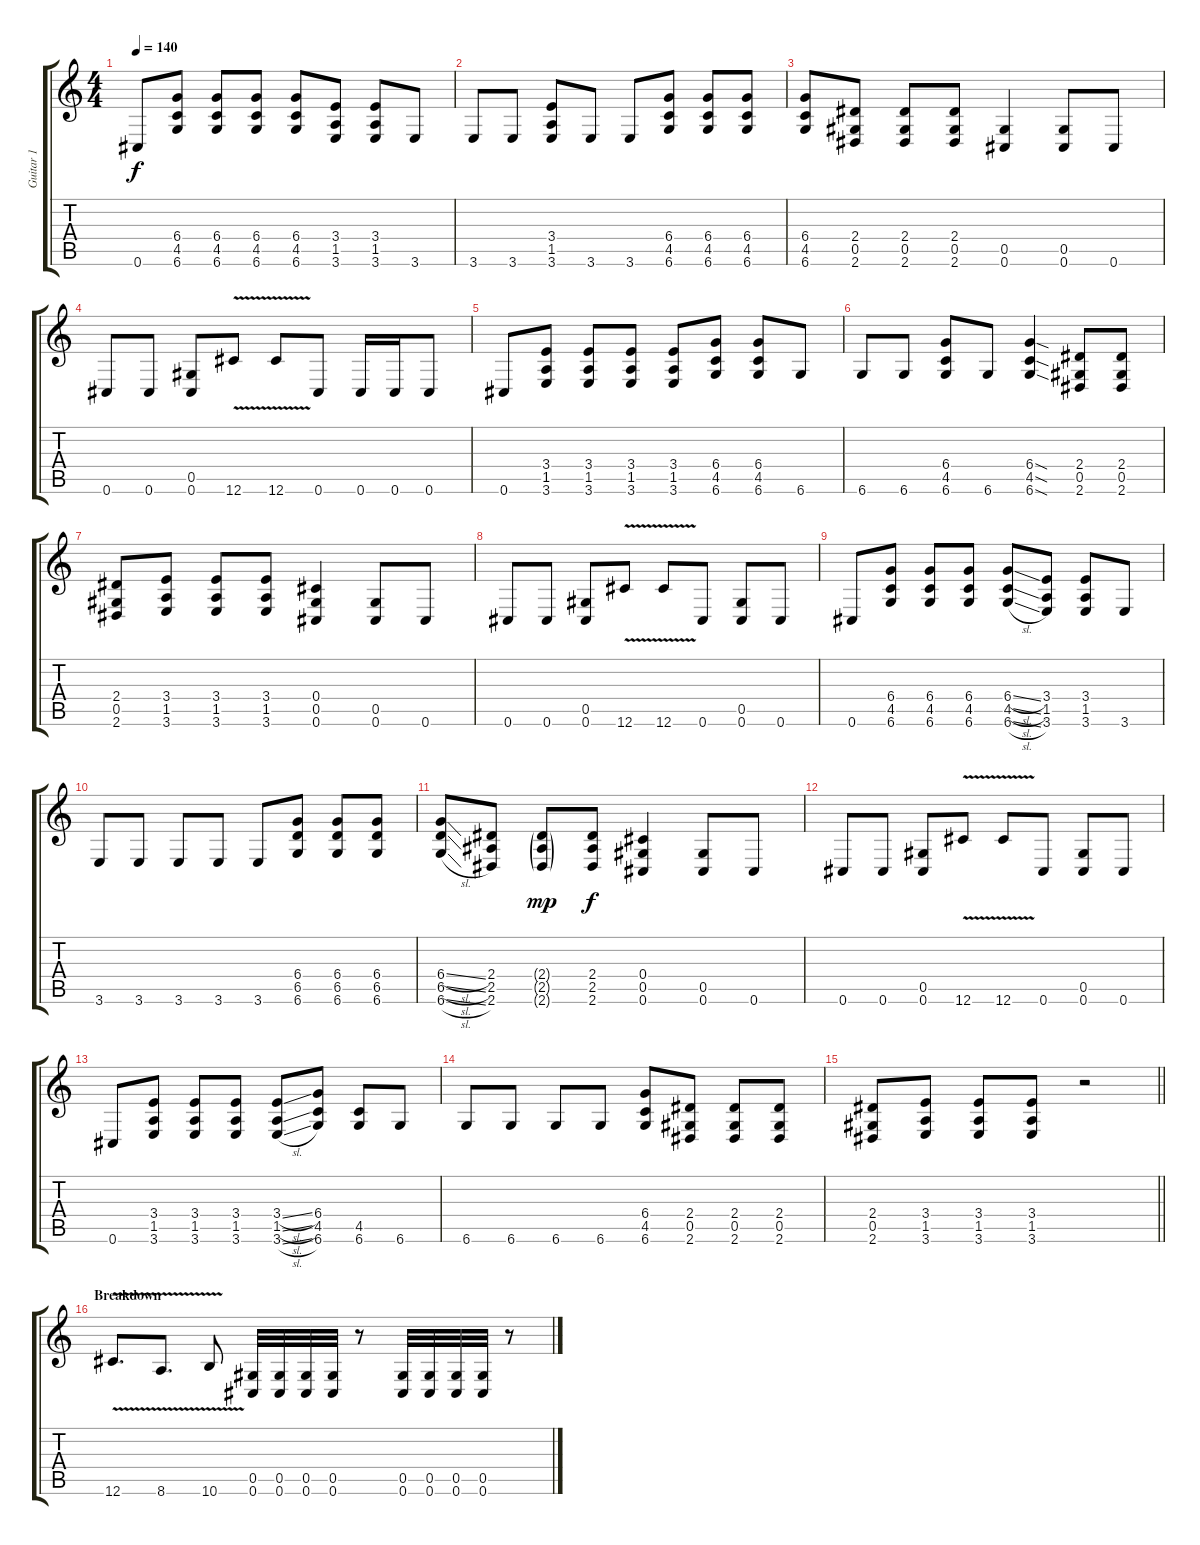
\track ("Guitar 1" "Guitar 1") {instrument overdrivenguitar}
\staff {score tabs}
\tuning (Eb4 Bb3 Gb3 Db3 Ab2 Db2) {hide}
\ts (4 4)
\tempo 140
\clef g2
\ks c
0.6.8{dy f} (6.4 4.5 6.6).8 (6.4 4.5 6.6).8 (6.4 4.5 6.6).8 (6.4 4.5 6.6).8 (3.4 1.5 3.6).8 (3.4 1.5 3.6).8 3.6.8 |
3.6.8 3.6.8 (3.4 1.5 3.6).8 3.6.8 3.6.8 (6.4 4.5 6.6).8 (6.4 4.5 6.6).8 (6.4 4.5 6.6).8 |
(6.4 4.5 6.6).8 (2.4 0.5 2.6).8 (2.4 0.5 2.6).8 (2.4 0.5 2.6).8 (0.5 0.6).4 (0.5 0.6).8 0.6.8 |
0.6.8 0.6.8 (0.5 0.6).8 12.6{v}.8 12.6{v}.8 0.6.8 0.6.16 0.6.16 0.6.8 |
0.6.8 (3.4 1.5 3.6).8 (3.4 1.5 3.6).8 (3.4 1.5 3.6).8 (3.4 1.5 3.6).8 (6.4 4.5 6.6).8 (6.4 4.5 6.6).8 6.6.8 |
6.6.8 6.6.8 (6.4 4.5 6.6).8 6.6.8 (6.4{sod} 4.5{sod} 6.6{sod}).4 (2.4 0.5 2.6).8 (2.4 0.5 2.6).8 |
(2.4 0.5 2.6).8 (3.4 1.5 3.6).8 (3.4 1.5 3.6).8 (3.4 1.5 3.6).8 (0.4 0.5 0.6).4 (0.5 0.6).8 0.6.8 |
0.6.8 0.6.8 (0.5 0.6).8 12.6{v}.8 12.6{v}.8 0.6.8 (0.5 0.6).8 0.6.8 |
0.6.8 (6.4 4.5 6.6).8 (6.4 4.5 6.6).8 (6.4 4.5 6.6).8 (6.4{sl} 4.5{sl} 6.6{sl}).8 (3.4 1.5 3.6).8 (3.4 1.5 3.6).8 3.6.8 |
3.6.8 3.6.8 3.6.8 3.6.8 3.6.8 (6.4 6.5 6.6).8 (6.4 6.5 6.6).8 (6.4 6.5 6.6).8 |
(6.4{sl} 6.5{sl} 6.6{sl}).8 (2.4 2.5 2.6).8 (2.4{g} 2.5{g} 2.6{g}).8{dy mp} (2.4 2.5 2.6).8{dy f} (0.4 0.5 0.6).4 (0.5 0.6).8 0.6.8 |
0.6.8 0.6.8 (0.5 0.6).8 12.6{v}.8 12.6{v}.8 0.6.8 (0.5 0.6).8 0.6.8 |
0.6.8 (3.4 1.5 3.6).8 (3.4 1.5 3.6).8 (3.4 1.5 3.6).8 (3.4{sl} 1.5{sl} 3.6{sl}).8 (6.4 4.5 6.6).8 (4.5 6.6).8 6.6.8 |
6.6.8 6.6.8 6.6.8 6.6.8 (6.4 4.5 6.6).8 (2.4 0.5 2.6).8 (2.4 0.5 2.6).8 (2.4 0.5 2.6).8 |
\barLineRight lightlight
(2.4 0.5 2.6).8 (3.4 1.5 3.6).8 (3.4 1.5 3.6).8 (3.4 1.5 3.6).8 r.2 |
\section ("" "Breakdown")
12.6{v}.8{d} 8.6{v}.8{d} 10.6{v}.8 (0.5 0.6).32 (0.5 0.6).32 (0.5 0.6).32 (0.5 0.6).32 r.8 (0.5 0.6).32 (0.5 0.6).32 (0.5 0.6).32 (0.5 0.6).32 r.8
